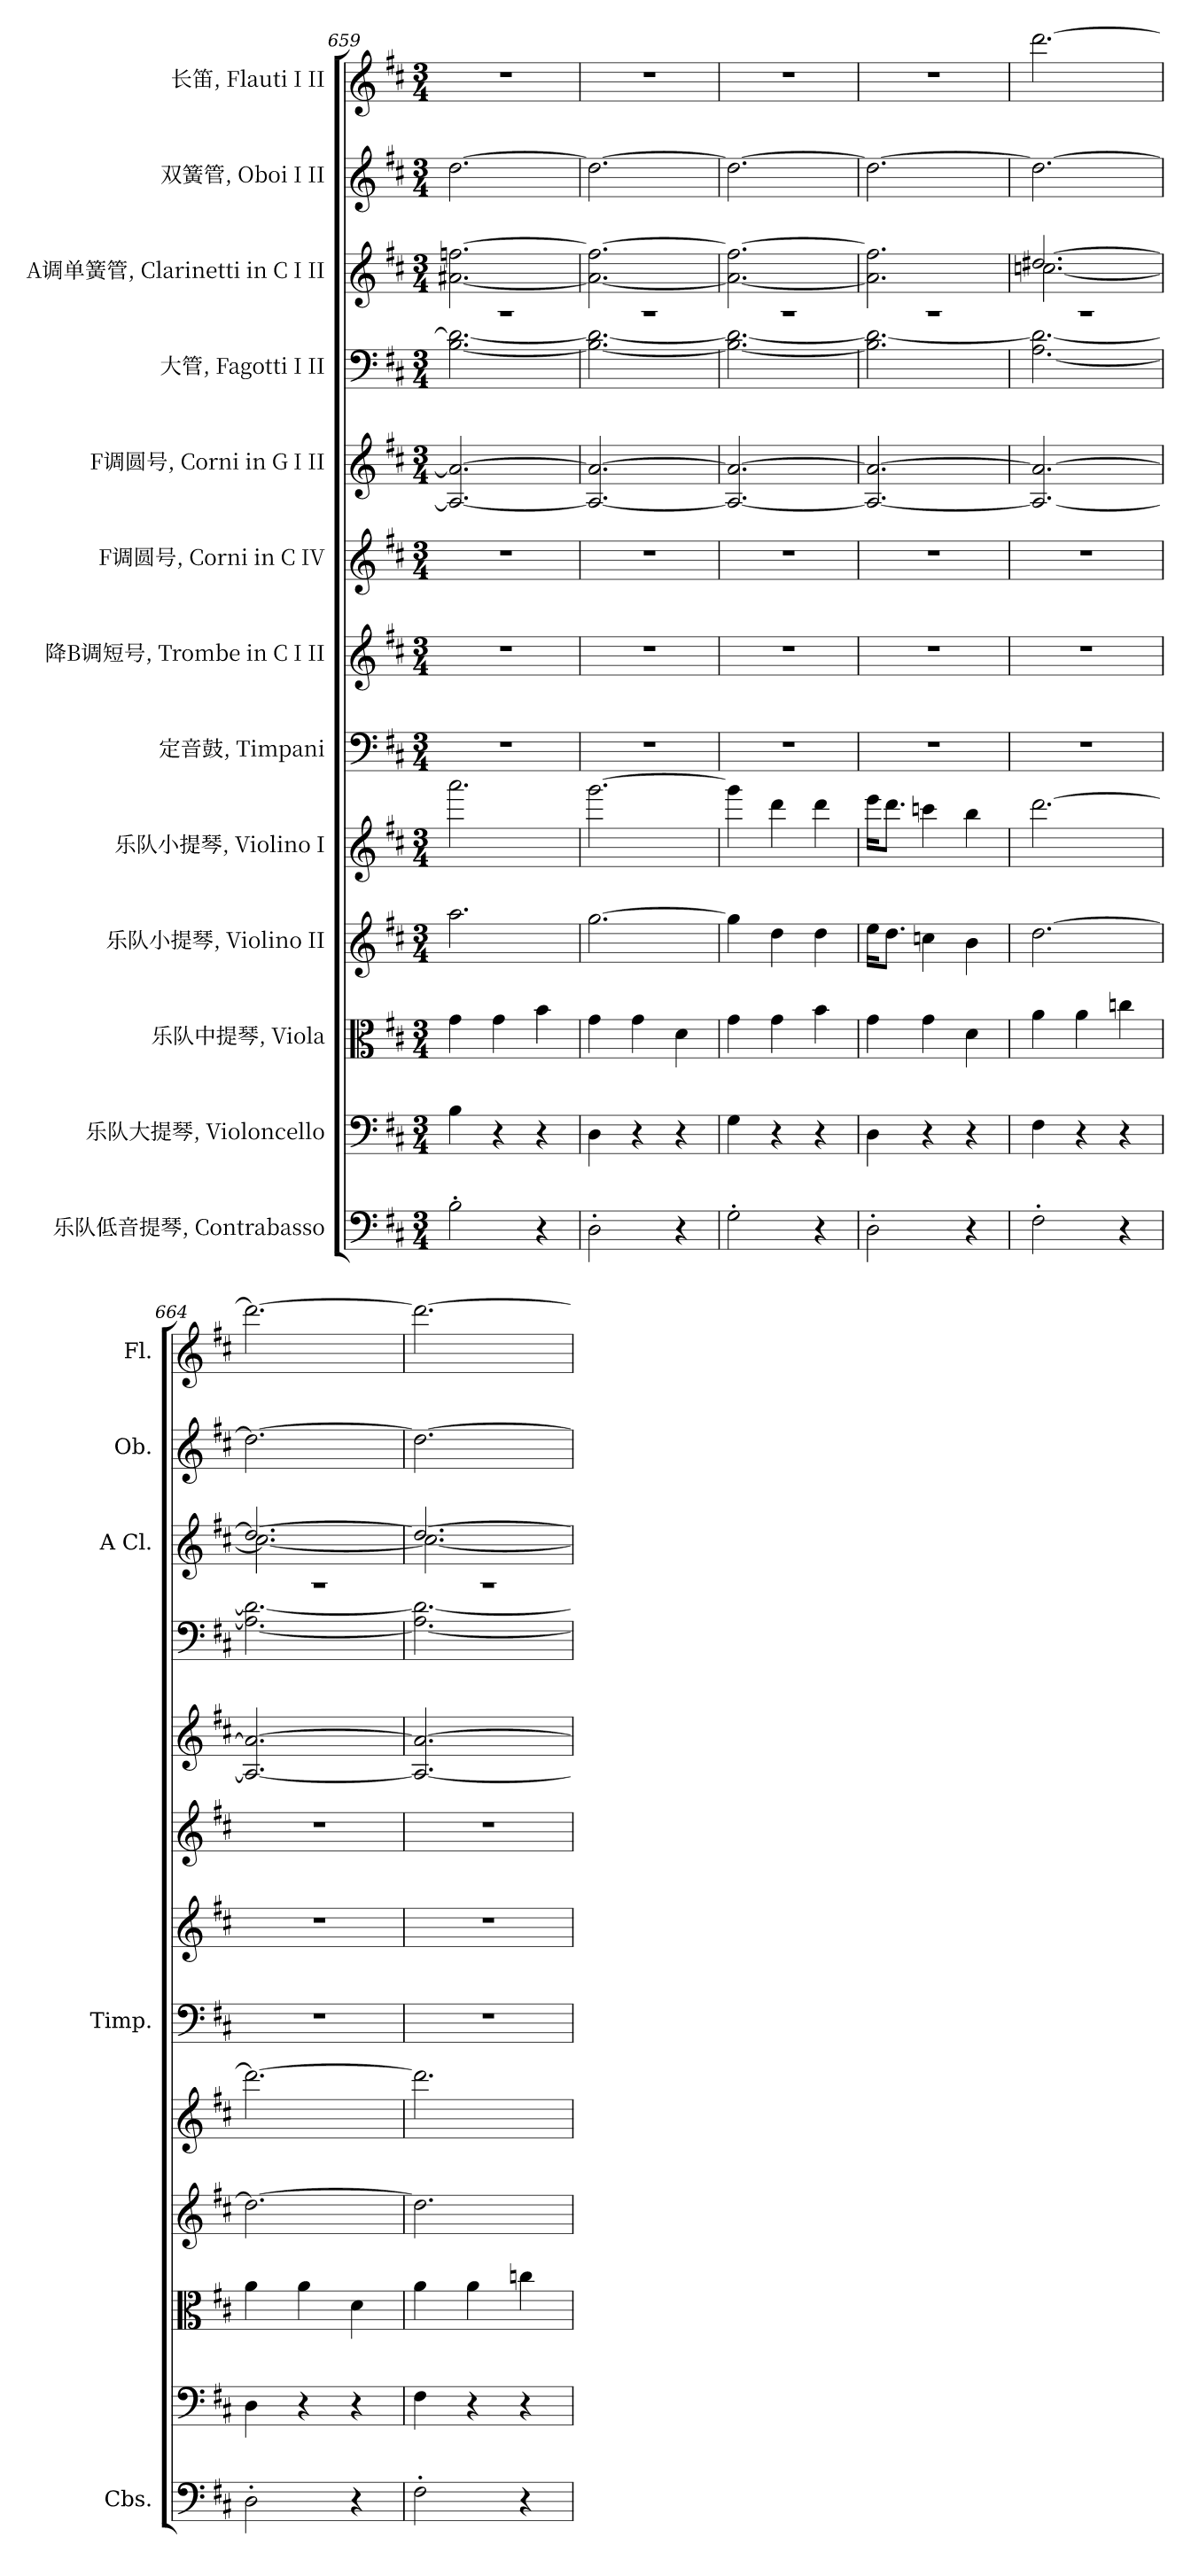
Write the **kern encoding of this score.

**kern	**kern	**kern	**kern	**kern	**kern	**kern	**kern	**kern	**kern	**kern	**kern	**kern
*part13	*part12	*part11	*part10	*part9	*part8	*part7	*part6	*part5	*part4	*part3	*part2	*part1
*staff13	*staff12	*staff11	*staff10	*staff9	*staff8	*staff7	*staff6	*staff5	*staff4	*staff3	*staff2	*staff1
*I"乐队低音提琴, Contrabasso	*I"乐队大提琴, Violoncello	*I"乐队中提琴, Viola	*I"乐队小提琴, Violino II	*I"乐队小提琴, Violino I	*I"定音鼓, Timpani	*I"降B调短号, Trombe in C I II	*I"F调圆号, Corni in C IV	*I"F调圆号, Corni in G I II	*I"大管, Fagotti I II	*I"A调单簧管, Clarinetti in C I II	*I"双簧管, Oboi I II	*I"长笛, Flauti I II
*I'Cbs.	*	*	*	*	*I'Timp.	*	*	*	*	*I'A Cl.	*I'Ob.	*I'Fl.
*clefF4	*clefF4	*clefC3	*clefG2	*clefG2	*clefF4	*clefG2	*clefG2	*clefG2	*clefF4	*clefG2	*clefG2	*clefG2
*ITrd7c12	*	*	*	*	*	*ITrd1c2	*ITrd4c7	*ITrd4c7	*	*ITrd2c3	*	*
*k[f#c#]	*k[f#c#]	*k[f#c#]	*k[f#c#]	*k[f#c#]	*k[f#c#]	*k[]	*k[f#]	*k[f#]	*k[f#c#]	*k[f#c#g#d#a#]	*k[f#c#]	*k[f#c#]
*M3/4	*M3/4	*M3/4	*M3/4	*M3/4	*M3/4	*M3/4	*M3/4	*M3/4	*M3/4	*M3/4	*M3/4	*M3/4
*MM340	*MM340	*MM340	*MM340	*MM340	*MM340	*MM340	*MM340	*MM340	*MM340	*MM340	*MM340	*MM340
=659	=659	=659	=659	=659	=659	=659	=659	=659	=659	=659	=659	=659
*	*	*	*	*	*	*	*	*	*^	*	*	*
2BB'\	4B\	4g\	2.aa\	2.aaa\	2.r	2.r	2.r	2.D/_ 2.d/_	2.r	[2.B\ 2.d\_	[2.f##X\ [2.ddn\	[2.dd\	2.r
.	4r	4g\	.	.	.	.	.	.	.	.	.	.	.
4r	4r	4b\	.	.	.	.	.	.	.	.	.	.	.
=660	=660	=660	=660	=660	=660	=660	=660	=660	=660	=660	=660	=660	=660
*	*	*	*	*	*	*	*	*	*	*	*	*	*MM340
2DD'\	4D\	4g\	[2.gg\	[2.ggg\	2.r	2.r	2.r	2.D/_ 2.d/_	2.r	2.B\_ 2.d\_	2.f##\_ 2.dd\_	2.dd\_	2.r
.	4r	4g\	.	.	.	.	.	.	.	.	.	.	.
4r	4r	4d\	.	.	.	.	.	.	.	.	.	.	.
=661	=661	=661	=661	=661	=661	=661	=661	=661	=661	=661	=661	=661	=661
*	*	*	*	*	*	*	*	*	*	*	*	*	*MM340
2GG'\	4G\	4g\	4gg\]	4ggg\]	2.r	2.r	2.r	2.D/_ 2.d/_	2.r	2.B\_ 2.d\_	2.f##\_ 2.dd\_	2.dd\_	2.r
.	4r	4g\	4dd\	4ddd\	.	.	.	.	.	.	.	.	.
4r	4r	4b\	4dd\	4ddd\	.	.	.	.	.	.	.	.	.
=662	=662	=662	=662	=662	=662	=662	=662	=662	=662	=662	=662	=662	=662
*	*	*	*	*	*	*	*	*	*	*	*	*	*MM340
2DD'\	4D\	4g\	16ee\KL	16eee\KL	2.r	2.r	2.r	2.D/_ 2.d/_	2.r	2.B\] 2.d\_	2.f##\] 2.dd\]	2.dd\_	2.r
.	.	.	8.dd\J	8.ddd\J	.	.	.	.	.	.	.	.	.
.	4r	4g\	4ccn\	4cccn\	.	.	.	.	.	.	.	.	.
4r	4r	4d\	4b\	4bb\	.	.	.	.	.	.	.	.	.
=663	=663	=663	=663	=663	=663	=663	=663	=663	=663	=663	=663	=663	=663
*	*	*	*	*	*	*	*	*	*	*	*	*	*MM340
*	*	*	*	*	*	*	*	*	*	*	*^	*	*
2FF#'\	4F#\	4a\	[2.dd\	[2.ddd\	2.r	2.r	2.r	2.D/_ 2.d/_	2.r	[2.A\ 2.d\_	[2.b#X/	[2.an\	2.dd\_	[2.ddd\
.	4r	4a\	.	.	.	.	.	.	.	.	.	.	.	.
4r	4r	4ccn\	.	.	.	.	.	.	.	.	.	.	.	.
=664	=664	=664	=664	=664	=664	=664	=664	=664	=664	=664	=664	=664	=664	=664
*	*	*	*	*	*	*	*	*	*	*	*	*	*	*MM340
2DD'\	4D\	4a\	2.dd\_	2.ddd\_	2.r	2.r	2.r	2.D/_ 2.d/_	2.r	2.A\_ 2.d\_	2.b#/_	2.a\_	2.dd\_	2.ddd\_
.	4r	4a\	.	.	.	.	.	.	.	.	.	.	.	.
4r	4r	4d\	.	.	.	.	.	.	.	.	.	.	.	.
=665	=665	=665	=665	=665	=665	=665	=665	=665	=665	=665	=665	=665	=665	=665
*	*	*	*	*	*	*	*	*	*	*	*	*	*	*MM340
2FF#'\	4F#\	4a\	2.dd\]	2.ddd\]	2.r	2.r	2.r	2.D/_ 2.d/_	2.r	2.A\_ 2.d\_	2.b#/_	2.a\_	2.dd\_	2.ddd\_
.	4r	4a\	.	.	.	.	.	.	.	.	.	.	.	.
4r	4r	4ccn\	.	.	.	.	.	.	.	.	.	.	.	.
*	*	*	*	*	*	*	*	*	*v	*v	*	*	*	*
*	*	*	*	*	*	*	*	*	*	*v	*v	*	*
=	=	=	=	=	=	=	=	=	=	=	=	=
*-	*-	*-	*-	*-	*-	*-	*-	*-	*-	*-	*-	*-
